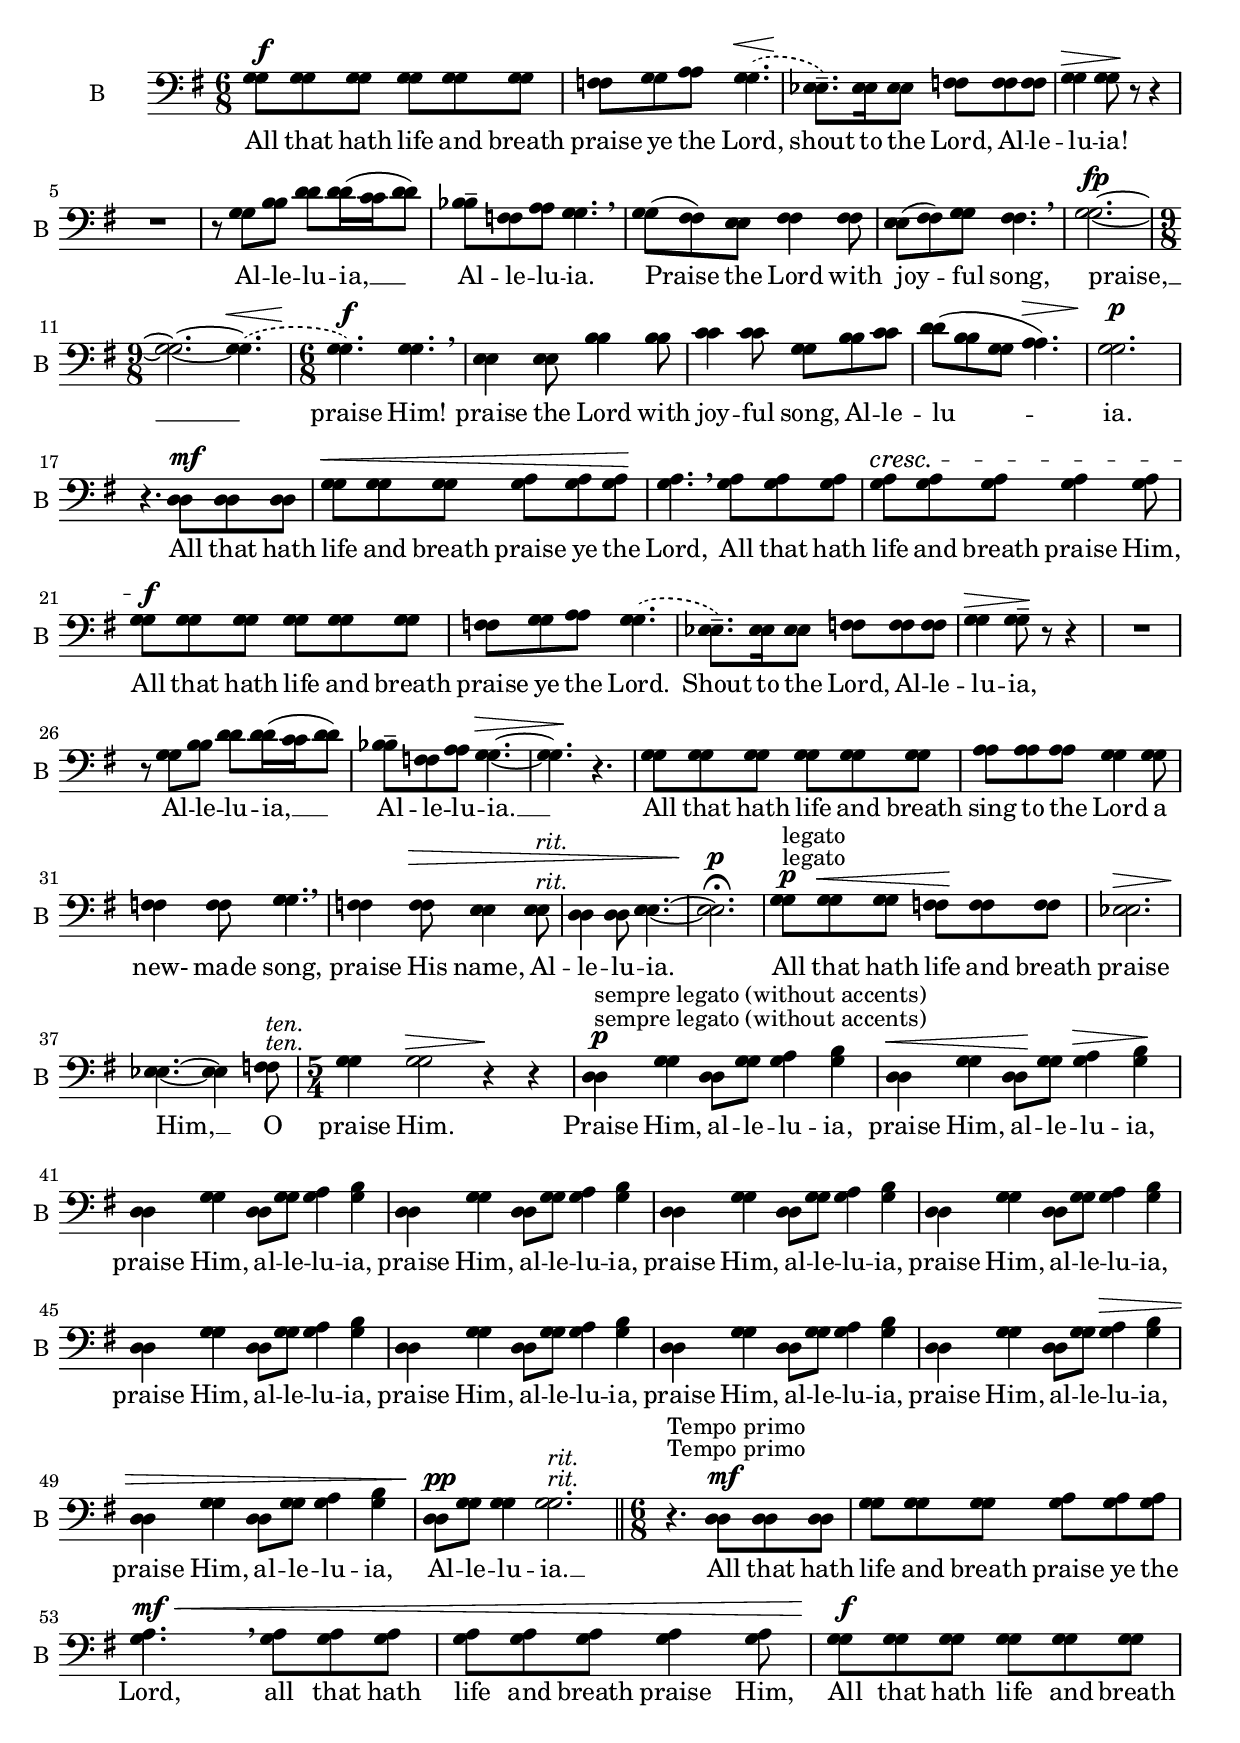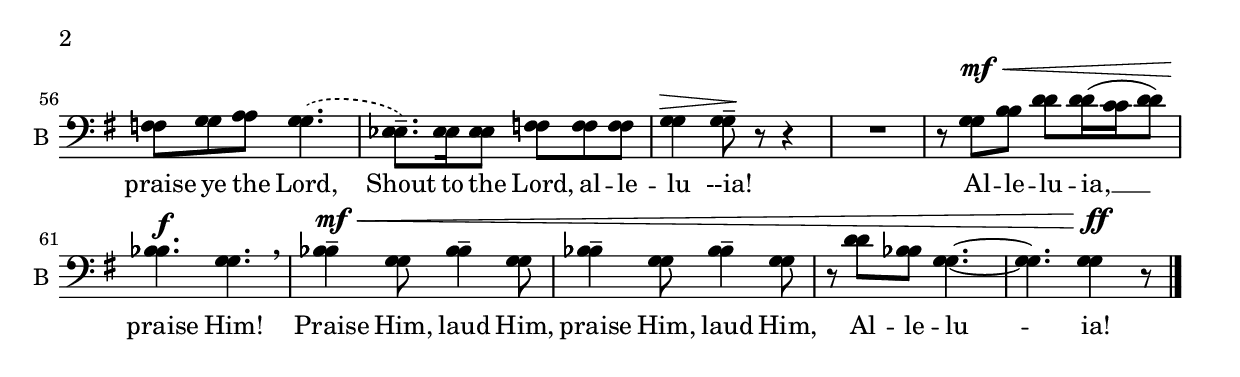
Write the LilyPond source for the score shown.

\version "2.16.1"

\include "./dzielenie-głosów.ily"
\version "2.16.1"

% -*- master: ./pomocnicze/bas-solo.ly;

% Uwaga! z przyczyn technicznych przed skompilowaniem
% partii trzeba zapisywać plik.

% Jeśli ten głos nie dzieli się na dolny i górny,
% wpisz całą partię tutaj a zmiennej "basgorny"
% po prostu nie używaj.
% Jeśli głos się dzieli, wpisz tutaj DOLNĄ partię
% (łącznie z tym, co jest śpiewane unisono):

basdolny = \relative f {
  % w komentarzech to, czego nie potrafię
  % w danym takcie zrealizować
  
  \key g \major
  \time 6/8
  g8\f g g g g g
  \slurDashed
  \set melismaBusyProperties = #'()
  f g a g4.\<( 
  es8.--\!) es16 es8 f f f
  \slurSolid
  \unset melismaBusyProperties
  g4\> g8\! r r4
  R2.
  r8 g b d d16( c d8)
  bes-- f a g4.\breathe
  g8( fis) e fis4 fis8
  e( fis) g fis4.\breathe
  
  % kartka 2.
  g2.\fp~ 
  \time 9/8
  \slurDashed
  \set melismaBusyProperties = #'()
  g~ g4.\<(
  \time 6/8
  g\f) g\breathe
  \unset melismaBusyProperties
  \slurSolid
  e4 e8 b'4 b8
  c4 c8 g b c
  d( b g a4.\>)
  g2.\p
  r4. d8\mf d d
  g\< g g g g g\!
  
  % karta 3.
  g4.\breathe g8 g g
  g\cresc g g g4 g8
  g8\f g g g g g
  \slurDashed
  \set melismaBusyProperties = #'()
  f g a g4.(
  es8.--) es16 es8 f f f
  \slurSolid
  \unset melismaBusyProperties
  g4\> g8--\! r r4
  R2.
  r8 g b d d16( c d8)
  bes-- f a g4.~\>
  << g{s8 s4\!}>> r4.
  
  % kartka 4.
  g8 g g g g g
  a a a g4 g8
  f4 f8 g4.\breathe
  f4 f8\> e4 e8^\markup{\italic{rit.}}
  d4 d8 e4.~
  e2.\fermata\p
  % nie wiem, co zrobić z tą częścią, aż do
  % końca kartki
  
  %kartka 5.
  g8\p^\markup{legato} g\< g f\! f f
  es2.\>
  es4.\!~ es4 f8^\markup{\italic{ten.}}
  \time 5/4
  g4 g2\> r4\! r4
  d\p^\markup{sempre legato (without accents)} g d8 g g4 g
  d\< g d8\! g g4\> g\!
  d g d8 g g4 g
  d g d8 g g4 g
  d g d8 g g4 g
  d g d8 g g4 g
  
  % kartka 6.
  d g d8 g g4 g
  d g d8 g g4 g
  d g d8 g g4 g
  d g d8 g g4\> g
  d g d8 g g4 g
  d8\pp g g4 g2.^\markup{\italic{rit.}} \bar "||"
  \time 6/8
  % nie wiem, co zrobić z tą częścią, aż do
  % końca kartki
  
  % kartka 7.
  r4.^\markup{Tempo primo} d8\mf d d
  g g g g g g
  g4.\mf\<\breathe g8 g g
  g g g g4 g8
  g\f g g g g g
  \slurDashed
  \set melismaBusyProperties = #'()
  f g a g4.(
  es8.--) es16 es8 f f f
  \slurSolid
  \unset melismaBusyProperties
  g4\> g8--\! r r4
  R2.
  r8 g\mf\< b d d16( c d8)
  bes4.\f g\breathe
  
  % karta 8.
  bes4--\mf\< g8 bes4-- g8
  bes4-- g8 bes4-- g8
  r d' bes g4.~
  g g4\ff r8 \bar "|."
}


% Jeśli głos się dzieli, tutaj wpisz GÓRNĄ partię
% (łącznie z tym, co jest śpiewane unisono).
% Zapewne będzie Ci wygodnie skopiować wspólne
% fragmenty z tego, co jest już wpisane powyżej.
% Żeby odpowiednio połączyć obie partie, użyj
% \unisono { } , \rownyRytm { } i \podzial { }
% na odpowiednich fragmentach tej partii.

basgorny = \relative f {
  \key g \major
  \time 6/8
  \unisono{
    g8\f g g g g g
    \slurDashed
    \set melismaBusyProperties = #'()
    f g a g4.\<( 
    es8.--\!) es16 es8 f f f
    \slurSolid
    \unset melismaBusyProperties
    g4\> g8\! r r4
    R2.
    r8 g b d d16( c d8)
    bes-- f a g4.\breathe
    g8( fis) e fis4 fis8
    e( fis) g fis4.\breathe
    
    % kartka 2.
    g2.\fp~ 
    \time 9/8
    \slurDashed
    \set melismaBusyProperties = #'()
    g~ g4.\<(
    \time 6/8
    g\f) g\breathe
    \unset melismaBusyProperties
    \slurSolid
    e4 e8 b'4 b8
    c4 c8 g b c
    d( b g a4.\>)
    g2.\p
  }
  \rownyRytm{
    r4. d8\mf d d
    g\< g g a a a\!
    
    % karta 3.
    a4.\breathe a8 a a
    a\cresc a a a4 a8
  }
  \unisono{
    g8\f g g g g g
    \slurDashed
    \set melismaBusyProperties = #'()
    f g a g4.(
    es8.--) es16 es8 f f f
    \slurSolid
    \unset melismaBusyProperties
    g4\> g8--\! r r4
    R2.
    r8 g b d d16( c d8)
    bes-- f a g4.~\>
    << g{s8 s4\!}>> r4.
    
    % kartka 4.
    g8 g g g g g
    a a a g4 g8
    f4 f8 g4.\breathe
    f4 f8\> e4 e8^\markup{\italic{rit.}}
    d4 d8 e4.
    e2.\fermata\p
    % nie wiem, co zrobić z tą częścią, aż do
    % końca kartki
    
    %kartka 5.
    g8\p^\markup{legato} g\< g f\! f f
    es2.\>
    es4.\!~ es4 f8^\markup{\italic{ten.}}
    \time 5/4
    g4 g2\> r4\! r4
  }
  \rownyRytm{
    d\p^\markup{sempre legato (without accents)} g d8 g a4 b
    d,\< g d8\! g a4\> b\!
    d, g d8 g a4 b
    d, g d8 g a4 b
    d, g d8 g a4 b
    d, g d8 g a4 b
    
    % kartka 6.
    d, g d8 g a4 b
    d, g d8 g a4 b
    d, g d8 g a4 b
    d, g d8 g a4\> b
    d, g d8 g a4 b
    d,8\pp g g4 g2.^\markup{\italic{rit.}} \bar "||"
    \time 6/8
    % nie wiem, co zrobić z tą częścią, aż do
    % końca kartki
    
    % kartka 7.
    r4.^\markup{Tempo primo} d8\mf d d
    g g g a a a
    a4.\mf\<\breathe a8 a a
    a a a a4 a8
  }
  \unisono{
    g\f g g g g g
    \slurDashed
    \set melismaBusyProperties = #'()
    f g a g4.(
    es8.--) es16 es8 f f f
    \slurSolid
    \unset melismaBusyProperties
    g4\> g8--\! r r4
    R2.
    r8 g\mf\< b d d16( c d8)
    bes4.\f g\breathe
    
    % karta 8.
    bes4--\mf\< g8 bes4-- g8
    bes4-- g8 bes4-- g8
    r d' bes g4.~
    g g4\ff r8 \bar "|."
  }
}


bastekst = \lyricmode {
  % Tu wpisz libretto. Będzie ono przyczepione
  % do partii dolnego głosu (jeśli jest podział).

  All that hath life and breath praise ye the Lord,
  shout to the Lord, Al -- le -- lu -- ia!
  Al -- le -- lu -- ia, __
  Al -- le -- lu -- ia.
  Praise the Lord with joy -- ful song,
  
  % kartka 2.
  praise, __ _ _ praise Him!
  praise the Lord with joy -- ful song,
  Al -- le -- lu -- ia.
  All that hath life and breath praise ye the
  
  % kartka 3.
  Lord,
  All that hath life and breath praise Him,
  All that hath life and breath praise ye the Lord.
  Shout to the Lord, Al -- le -- lu -- ia,
  Al -- le -- lu -- ia, __
  Al -- le -- lu -- ia. __
  
  % kartka 4.
  All that hath life and breath sing to the Lord
  a new- made song, % nie wiem, co z myślinikiem w tekście
  praise His name, Al -- le -- lu -- ia.
  
  % kartka 5.
  All that hath life and breath praise Him, __
  O praise Him.
  Praise Him, al -- le -- lu -- ia,
  praise Him, al -- le -- lu -- ia,
  praise Him, al -- le -- lu -- ia,
  praise Him, al -- le -- lu -- ia,
  praise Him, al -- le -- lu -- ia,
  praise Him, al -- le -- lu -- ia,
  
  % kartka 6.
  praise Him, al -- le -- lu -- ia,
  praise Him, al -- le -- lu -- ia,
  praise Him, al -- le -- lu -- ia,
  praise Him, al -- le -- lu -- ia,
  praise Him, al -- le -- lu -- ia,
  Al -- le -- lu -- ia. __
  
  % kartka 7.
  All that hath life and breath praise ye the Lord,
  all that hath life and breath praise Him,
  All that hath life and breath praise ye the Lord,
  Shout to the Lord, al -- le -- lu --ia!
  Al -- le -- lu -- ia, __ praise Him!
  
  % kartka 8.
  Praise Him, laud Him,
  praise Him, laud Him,
  Al -- le -- lu -- ia!
}

bas = {
  <<
    \basdolny
    \basgorny
  >>
}


\new Staff {
  \set Staff.instrumentName = "B "
  \set Staff.shortInstrumentName = "B "
  \dynamicUp
  \tupletUp
  \clef F

  \bas
}
\addlyrics \bastekst
